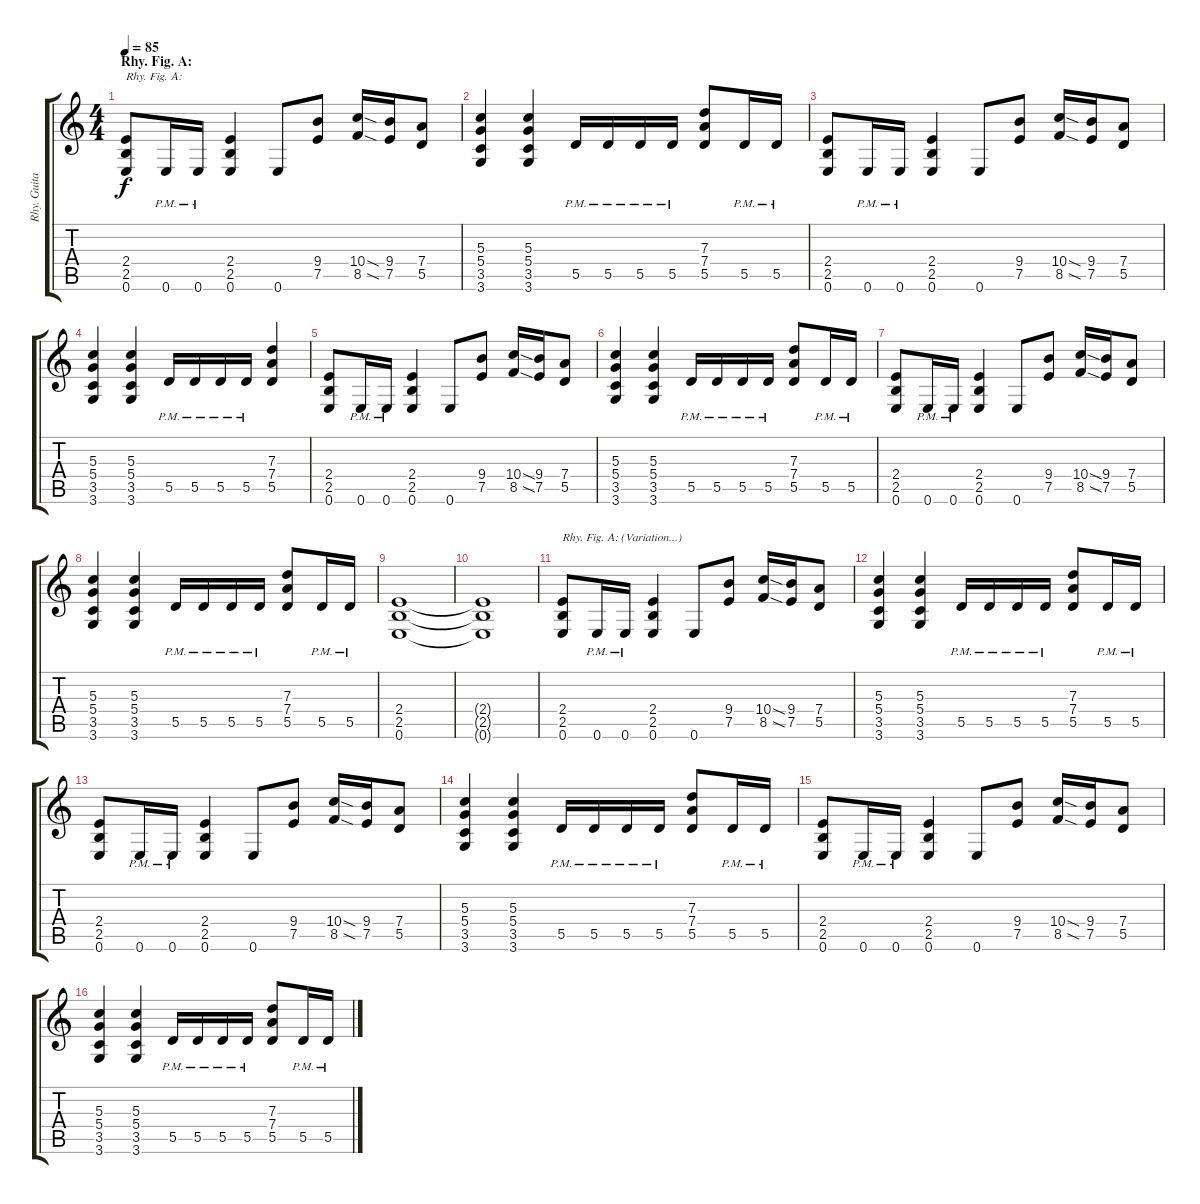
\track ("Rhy. Guitar 2" "Rhy. Guita") {instrument distortionguitar}
\staff {score tabs}
\tuning (E4 B3 G3 D3 A2 E2) {hide}
\ts (4 4)
\section ("" "Rhy. Fig. A:")
\tempo 85
\clef g2
\ks c
(2.4 2.5 0.6).8{txt "Rhy. Fig. A:" dy f instrument distortionguitar} 0.6{pm}.16 0.6{pm}.16 (2.4 2.5 0.6).4 0.6.8 (9.4 7.5).8 (10.4{sod} 8.5{sod}).16 (9.4 7.5).16 (7.4 5.5).8 |
(5.3 5.4 3.5 3.6).4 (5.3 5.4 3.5 3.6).4 5.5{pm}.16 5.5{pm}.16 5.5{pm}.16 5.5{pm}.16 (7.3 7.4 5.5).8 5.5{pm}.16 5.5{pm}.16 |
(2.4 2.5 0.6).8 0.6{pm}.16 0.6{pm}.16 (2.4 2.5 0.6).4 0.6.8 (9.4 7.5).8 (10.4{sod} 8.5{sod}).16 (9.4 7.5).16 (7.4 5.5).8 |
(5.3 5.4 3.5 3.6).4 (5.3 5.4 3.5 3.6).4 5.5{pm}.16 5.5{pm}.16 5.5{pm}.16 5.5{pm}.16 (7.3 7.4 5.5).4 |
(2.4 2.5 0.6).8 0.6{pm}.16 0.6{pm}.16 (2.4 2.5 0.6).4 0.6.8 (9.4 7.5).8 (10.4{sod} 8.5{sod}).16 (9.4 7.5).16 (7.4 5.5).8 |
(5.3 5.4 3.5 3.6).4 (5.3 5.4 3.5 3.6).4 5.5{pm}.16 5.5{pm}.16 5.5{pm}.16 5.5{pm}.16 (7.3 7.4 5.5).8 5.5{pm}.16 5.5{pm}.16 |
(2.4 2.5 0.6).8 0.6{pm}.16 0.6{pm}.16 (2.4 2.5 0.6).4 0.6.8 (9.4 7.5).8 (10.4{sod} 8.5{sod}).16 (9.4 7.5).16 (7.4 5.5).8 |
(5.3 5.4 3.5 3.6).4 (5.3 5.4 3.5 3.6).4 5.5{pm}.16 5.5{pm}.16 5.5{pm}.16 5.5{pm}.16 (7.3 7.4 5.5).8 5.5{pm}.16 5.5{pm}.16 |
(2.4 2.5 0.6).1 |
(2.4{t} 2.5{t} 0.6{t}).1 |
(2.4 2.5 0.6).8{txt "Rhy. Fig. A: (Variation...)"} 0.6{pm}.16 0.6{pm}.16 (2.4 2.5 0.6).4 0.6.8 (9.4 7.5).8 (10.4{sod} 8.5{sod}).16 (9.4 7.5).16 (7.4 5.5).8 |
(5.3 5.4 3.5 3.6).4 (5.3 5.4 3.5 3.6).4 5.5{pm}.16 5.5{pm}.16 5.5{pm}.16 5.5{pm}.16 (7.3 7.4 5.5).8 5.5{pm}.16 5.5{pm}.16 |
(2.4 2.5 0.6).8 0.6{pm}.16 0.6{pm}.16 (2.4 2.5 0.6).4 0.6.8 (9.4 7.5).8 (10.4{sod} 8.5{sod}).16 (9.4 7.5).16 (7.4 5.5).8 |
(5.3 5.4 3.5 3.6).4 (5.3 5.4 3.5 3.6).4 5.5{pm}.16 5.5{pm}.16 5.5{pm}.16 5.5{pm}.16 (7.3 7.4 5.5).8 5.5{pm}.16 5.5{pm}.16 |
(2.4 2.5 0.6).8 0.6{pm}.16 0.6{pm}.16 (2.4 2.5 0.6).4 0.6.8 (9.4 7.5).8 (10.4{sod} 8.5{sod}).16 (9.4 7.5).16 (7.4 5.5).8 |
(5.3 5.4 3.5 3.6).4 (5.3 5.4 3.5 3.6).4 5.5{pm}.16 5.5{pm}.16 5.5{pm}.16 5.5{pm}.16 (7.3 7.4 5.5).8 5.5{pm}.16 5.5{pm}.16
